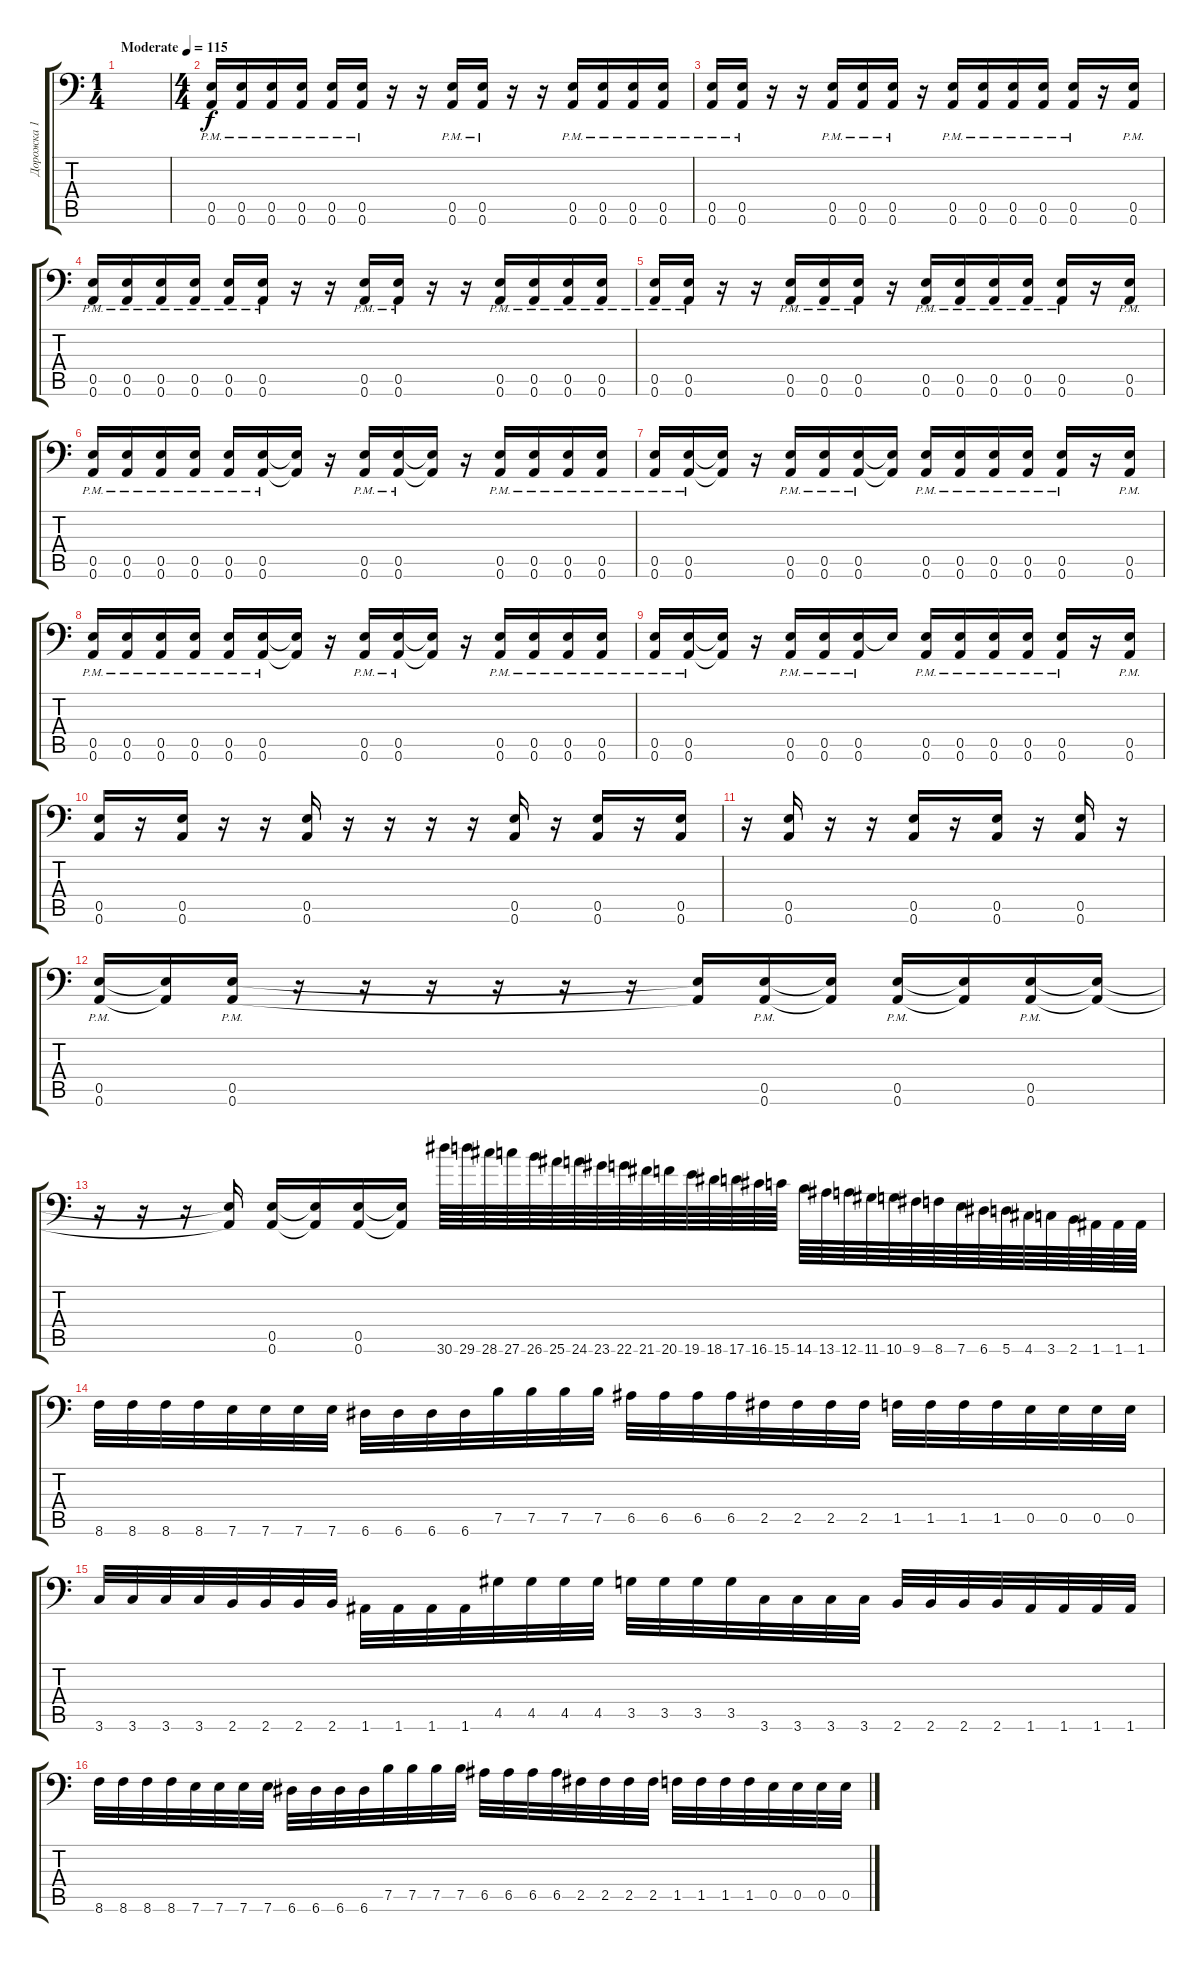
\track ("Дорожка 1" "Дорожка 1") {instrument distortionguitar}
\staff {score tabs}
\tuning (B3 Gb3 D3 A2 E2 A1) {hide}
\ts (1 4)
\tempo (115 "Moderate")
\clef f4
\ks c
|
\ts (4 4)
(0.5{pm} 0.6{pm}).16 (0.5{pm} 0.6{pm}).16 (0.5{pm} 0.6{pm}).16 (0.5{pm} 0.6{pm}).16 (0.5{pm} 0.6{pm}).16 (0.5{pm} 0.6{pm}).16 r.16 r.16 (0.5{pm} 0.6{pm}).16 (0.5{pm} 0.6{pm}).16 r.16 r.16 (0.5{pm} 0.6{pm}).16 (0.5{pm} 0.6{pm}).16 (0.5{pm} 0.6{pm}).16 (0.5{pm} 0.6{pm}).16 |
(0.5{pm} 0.6{pm}).16 (0.5{pm} 0.6{pm}).16 r.16 r.16 (0.5{pm} 0.6{pm}).16 (0.5{pm} 0.6{pm}).16 (0.5{pm} 0.6{pm}).16 r.16 (0.5{pm} 0.6{pm}).16 (0.5{pm} 0.6{pm}).16 (0.5{pm} 0.6{pm}).16 (0.5{pm} 0.6{pm}).16 (0.5{pm} 0.6{pm}).16 r.16 (0.5{pm} 0.6{pm}).16 |
(0.5{pm} 0.6{pm}).16 (0.5{pm} 0.6{pm}).16 (0.5{pm} 0.6{pm}).16 (0.5{pm} 0.6{pm}).16 (0.5{pm} 0.6{pm}).16 (0.5{pm} 0.6{pm}).16 r.16 r.16 (0.5{pm} 0.6{pm}).16 (0.5{pm} 0.6{pm}).16 r.16 r.16 (0.5{pm} 0.6{pm}).16 (0.5{pm} 0.6{pm}).16 (0.5{pm} 0.6{pm}).16 (0.5{pm} 0.6{pm}).16 |
(0.5{pm} 0.6{pm}).16 (0.5{pm} 0.6{pm}).16 r.16 r.16 (0.5{pm} 0.6{pm}).16 (0.5{pm} 0.6{pm}).16 (0.5{pm} 0.6{pm}).16 r.16 (0.5{pm} 0.6{pm}).16 (0.5{pm} 0.6{pm}).16 (0.5{pm} 0.6{pm}).16 (0.5{pm} 0.6{pm}).16 (0.5{pm} 0.6{pm}).16 r.16 (0.5{pm} 0.6{pm}).16 |
(0.5{pm} 0.6{pm}).16 (0.5{pm} 0.6{pm}).16 (0.5{pm} 0.6{pm}).16 (0.5{pm} 0.6{pm}).16 (0.5{pm} 0.6{pm}).16 (0.5{pm} 0.6{pm}).16 (0.5{t} 0.6{t}).16 r.16 (0.5{pm} 0.6{pm}).16 (0.5{pm} 0.6{pm}).16 (0.5{t} 0.6{t}).16 r.16 (0.5{pm} 0.6{pm}).16 (0.5{pm} 0.6{pm}).16 (0.5{pm} 0.6{pm}).16 (0.5{pm} 0.6{pm}).16 |
(0.5{pm} 0.6{pm}).16 (0.5{pm} 0.6{pm}).16 (0.5{t} 0.6{t}).16 r.16 (0.5{pm} 0.6{pm}).16 (0.5{pm} 0.6{pm}).16 (0.5{pm} 0.6{pm}).16 (0.5{t} 0.6{t}).16 (0.5{pm} 0.6{pm}).16 (0.5{pm} 0.6{pm}).16 (0.5{pm} 0.6{pm}).16 (0.5{pm} 0.6{pm}).16 (0.5{pm} 0.6{pm}).16 r.16 (0.5{pm} 0.6{pm}).16 |
(0.5{pm} 0.6{pm}).16 (0.5{pm} 0.6{pm}).16 (0.5{pm} 0.6{pm}).16 (0.5{pm} 0.6{pm}).16 (0.5{pm} 0.6{pm}).16 (0.5{pm} 0.6{pm}).16 (0.5{t} 0.6{t}).16 r.16 (0.5{pm} 0.6{pm}).16 (0.5{pm} 0.6{pm}).16 (0.5{t} 0.6{t}).16 r.16 (0.5{pm} 0.6{pm}).16 (0.5{pm} 0.6{pm}).16 (0.5{pm} 0.6{pm}).16 (0.5{pm} 0.6{pm}).16 |
(0.5{pm} 0.6{pm}).16 (0.5{pm} 0.6{pm}).16 (0.5{t} 0.6{t}).16 r.16 (0.5{pm} 0.6{pm}).16 (0.5{pm} 0.6{pm}).16 (0.5{pm} 0.6{pm}).16 0.5{t}.16 (0.5{pm} 0.6{pm}).16 (0.5{pm} 0.6{pm}).16 (0.5{pm} 0.6{pm}).16 (0.5{pm} 0.6{pm}).16 (0.5{pm} 0.6{pm}).16 r.16 (0.5{pm} 0.6{pm}).16 |
(0.5 0.6).16 r.16 (0.5 0.6).16 r.16 r.16 (0.5 0.6).16 r.16 r.16 r.16 r.16 (0.5 0.6).16 r.16 (0.5 0.6).16 r.16 (0.5 0.6).16 |
r.16 (0.5 0.6).16 r.16 r.16 (0.5 0.6).16 r.16 (0.5 0.6).16 r.16 (0.5 0.6).16 r.16 |
(0.5{pm} 0.6{pm}).16 (0.5{t} 0.6{t}).16 (0.5{pm} 0.6{pm}).16 r.16 r.16 r.16 r.16 r.16 r.16 (0.5{t} 0.6{t}).16 (0.5{pm} 0.6{pm}).16 (0.5{t} 0.6{t}).16 (0.5{pm} 0.6{pm}).16 (0.5{t} 0.6{t}).16 (0.5{pm} 0.6{pm}).16 (0.5{t} 0.6{t}).16 |
r.16 r.16 r.16 (0.5{t} 0.6{t}).16 (0.5 0.6).16 (0.5{t} 0.6{t}).16 (0.5 0.6).16 (0.5{t} 0.6{t}).16 30.6.64 29.6.64 28.6.64 27.6.64 26.6.64 25.6.64 24.6.64 23.6.64 22.6.64 21.6.64 20.6.64 19.6.64 18.6.64 17.6.64 16.6.64 15.6.64 14.6.64 13.6.64 12.6.64 11.6.64 10.6.64 9.6.64 8.6.64 7.6.64 6.6.64 5.6.64 4.6.64 3.6.64 2.6.64 1.6.64 1.6.64 1.6.64 |
8.6.32 8.6.32 8.6.32 8.6.32 7.6.32 7.6.32 7.6.32 7.6.32 6.6.32 6.6.32 6.6.32 6.6.32 7.5.32 7.5.32 7.5.32 7.5.32 6.5.32 6.5.32 6.5.32 6.5.32 2.5.32 2.5.32 2.5.32 2.5.32 1.5.32 1.5.32 1.5.32 1.5.32 0.5.32 0.5.32 0.5.32 0.5.32 |
3.6.32 3.6.32 3.6.32 3.6.32 2.6.32 2.6.32 2.6.32 2.6.32 1.6.32 1.6.32 1.6.32 1.6.32 4.5.32 4.5.32 4.5.32 4.5.32 3.5.32 3.5.32 3.5.32 3.5.32 3.6.32 3.6.32 3.6.32 3.6.32 2.6.32 2.6.32 2.6.32 2.6.32 1.6.32 1.6.32 1.6.32 1.6.32 |
8.6.32 8.6.32 8.6.32 8.6.32 7.6.32 7.6.32 7.6.32 7.6.32 6.6.32 6.6.32 6.6.32 6.6.32 7.5.32 7.5.32 7.5.32 7.5.32 6.5.32 6.5.32 6.5.32 6.5.32 2.5.32 2.5.32 2.5.32 2.5.32 1.5.32 1.5.32 1.5.32 1.5.32 0.5.32 0.5.32 0.5.32 0.5.32
